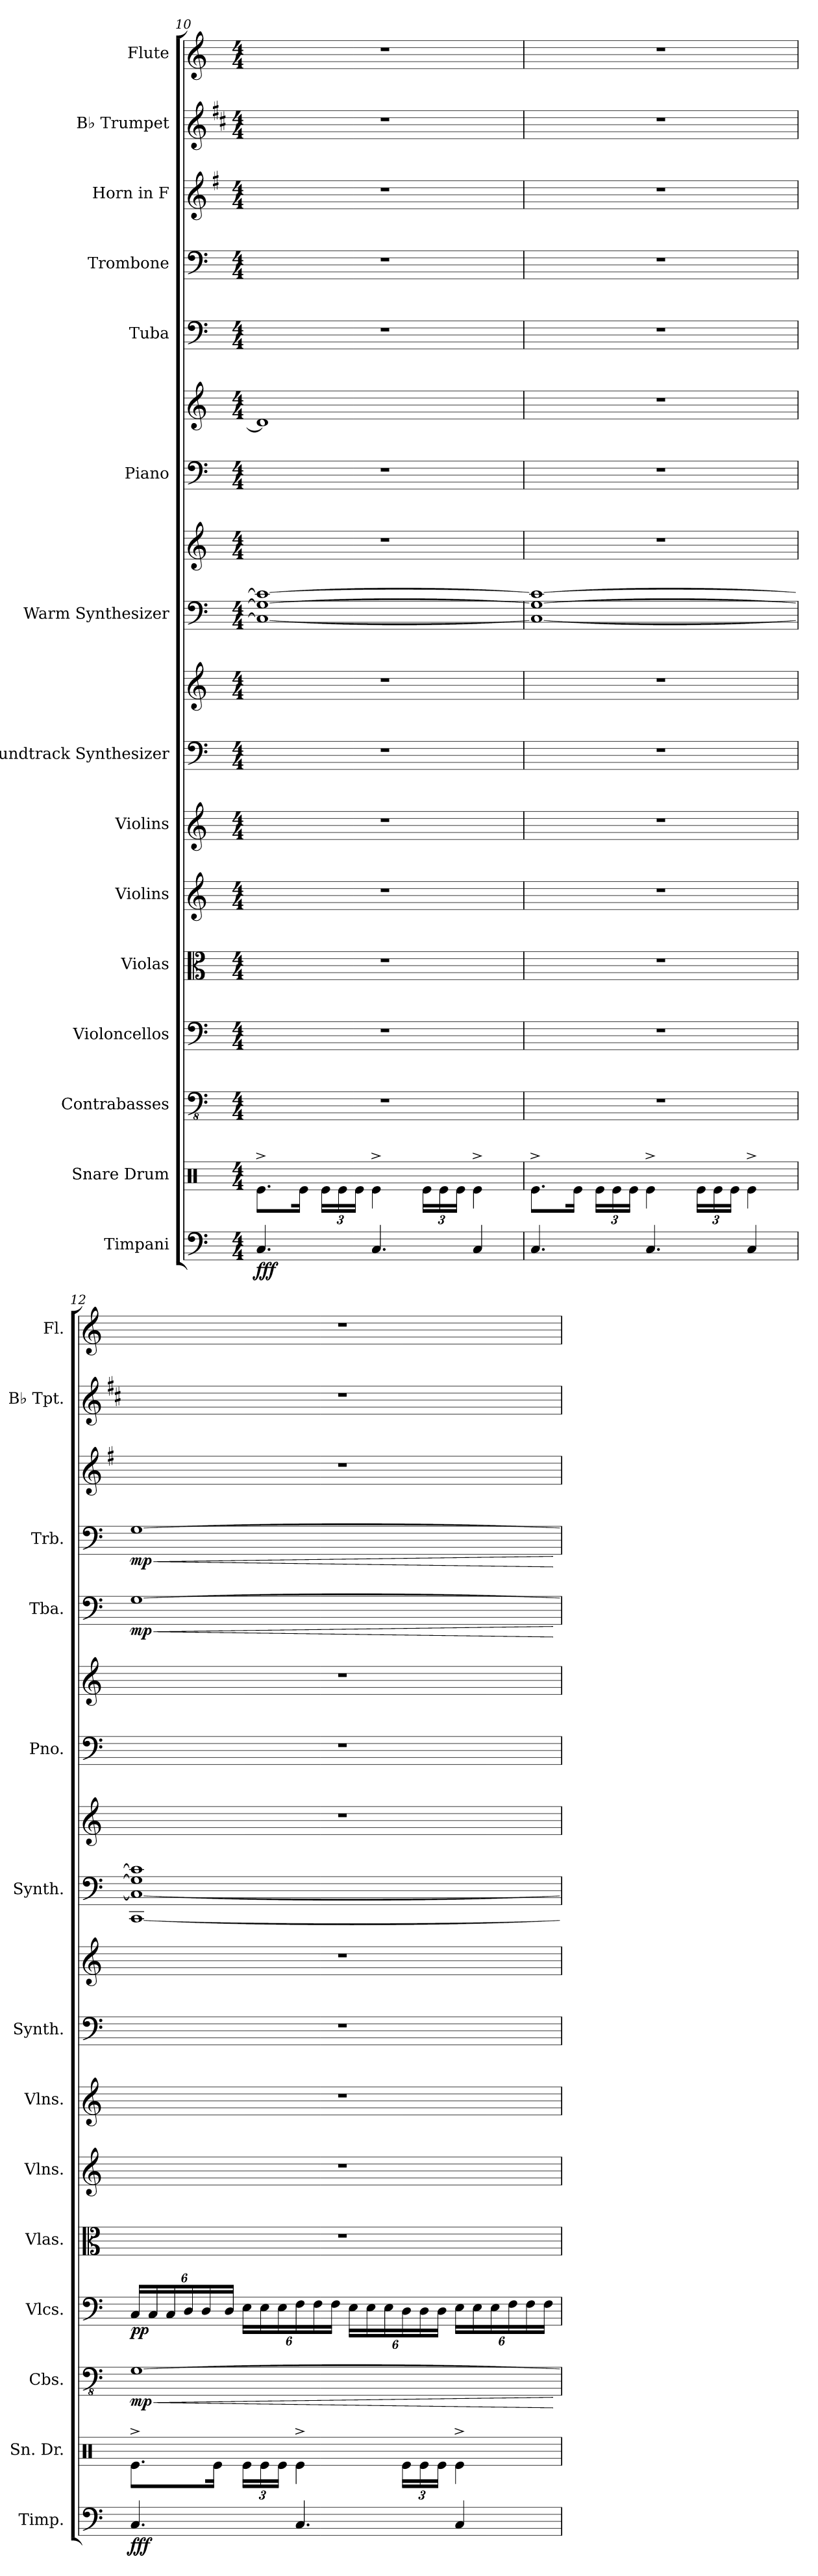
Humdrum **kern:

**kern	**dynam	**kern	**kern	**dynam	**kern	**dynam	**kern	**kern	**kern	**kern	**kern	**kern	**kern	**kern	**kern	**kern	**dynam	**kern	**dynam	**kern	**kern	**kern
*part15	*part15	*part14	*part13	*part13	*part12	*part12	*part11	*part10	*part9	*part8	*part8	*part7	*part7	*part6	*part6	*part5	*part5	*part4	*part4	*part3	*part2	*part1
*staff18	*staff18	*staff17	*staff16	*staff16	*staff15	*staff15	*staff14	*staff13	*staff12	*staff11	*staff10	*staff9	*staff8	*staff7	*staff6	*staff5	*staff5	*staff4	*staff4	*staff3	*staff2	*staff1
*I"Timpani	*	*I"Snare Drum	*I"Contrabasses	*	*I"Violoncellos	*	*I"Violas	*I"Violins	*I"Violins	*I"Soundtrack Synthesizer	*	*I"Warm Synthesizer	*	*I"Piano	*	*I"Tuba	*	*I"Trombone	*	*I"Horn in F	*I"B♭ Trumpet	*I"Flute
*I'Timp.	*	*I'Sn. Dr.	*I'Cbs.	*	*I'Vlcs.	*	*I'Vlas.	*I'Vlns.	*I'Vlns.	*I'Synth.	*	*I'Synth.	*	*I'Pno.	*	*I'Tba.	*	*I'Trb.	*	*	*I'B♭ Tpt.	*I'Fl.
!!LO:PB:g=z
*clefF4	*	*clefX	*clefFv4	*	*clefF4	*	*clefC3	*clefG2	*clefG2	*clefF4	*clefG2	*clefF4	*clefG2	*clefF4	*clefG2	*clefF4	*	*clefF4	*	*clefG2	*clefG2	*clefG2
*	*	*	*	*	*	*	*	*	*	*	*	*	*	*	*	*	*	*	*	*ITrd4c7	*ITrd1c2	*
*k[]	*	*k[]	*k[]	*	*k[]	*	*k[]	*k[]	*k[]	*k[]	*k[]	*k[]	*k[]	*k[]	*k[]	*k[]	*	*k[]	*	*k[]	*k[]	*k[]
*M4/4	*	*M4/4	*M4/4	*	*M4/4	*	*M4/4	*M4/4	*M4/4	*M4/4	*M4/4	*M4/4	*M4/4	*M4/4	*M4/4	*M4/4	*	*M4/4	*	*M4/4	*M4/4	*M4/4
*MM80	*	*MM80	*MM80	*	*MM80	*	*MM80	*MM80	*MM80	*MM80	*MM80	*MM80	*MM80	*MM80	*MM80	*MM80	*	*MM80	*	*MM80	*MM80	*MM80
=10	=10	=10	=10	=10	=10	=10	=10	=10	=10	=10	=10	=10	=10	=10	=10	=10	=10	=10	=10	=10	=10	=10
!	!LO:DY:b	!	!	!	!	!	!	!	!	!	!	!	!	!	!	!	!	!	!	!	!	!
4.C/	fff	8.Re^\L	1r	.	1r	.	1r	1r	1r	1r	1r	1C_ 1G_ 1c_	1r	1r	1d]	1r	.	1r	.	1r	1r	1r
.	.	16Re\Jk	.	.	.	.	.	.	.	.	.	.	.	.	.	.	.	.	.	.	.	.
*	*	*Xbrackettup	*	*	*	*	*	*	*	*	*	*	*	*	*	*	*	*	*	*	*	*
.	.	24Re\LL	.	.	.	.	.	.	.	.	.	.	.	.	.	.	.	.	.	.	.	.
.	.	24Re\	.	.	.	.	.	.	.	.	.	.	.	.	.	.	.	.	.	.	.	.
.	.	24Re\JJ	.	.	.	.	.	.	.	.	.	.	.	.	.	.	.	.	.	.	.	.
4.C/	.	4Re^\	.	.	.	.	.	.	.	.	.	.	.	.	.	.	.	.	.	.	.	.
.	.	24Re\LL	.	.	.	.	.	.	.	.	.	.	.	.	.	.	.	.	.	.	.	.
.	.	24Re\	.	.	.	.	.	.	.	.	.	.	.	.	.	.	.	.	.	.	.	.
.	.	24Re\JJ	.	.	.	.	.	.	.	.	.	.	.	.	.	.	.	.	.	.	.	.
4C/	.	4Re^\	.	.	.	.	.	.	.	.	.	.	.	.	.	.	.	.	.	.	.	.
=11	=11	=11	=11	=11	=11	=11	=11	=11	=11	=11	=11	=11	=11	=11	=11	=11	=11	=11	=11	=11	=11	=11
4.C/	.	8.Re^\L	1r	.	1r	.	1r	1r	1r	1r	1r	1C_ 1G_ 1c_	1r	1r	1r	1r	.	1r	.	1r	1r	1r
.	.	16Re\Jk	.	.	.	.	.	.	.	.	.	.	.	.	.	.	.	.	.	.	.	.
.	.	24Re\LL	.	.	.	.	.	.	.	.	.	.	.	.	.	.	.	.	.	.	.	.
.	.	24Re\	.	.	.	.	.	.	.	.	.	.	.	.	.	.	.	.	.	.	.	.
.	.	24Re\JJ	.	.	.	.	.	.	.	.	.	.	.	.	.	.	.	.	.	.	.	.
4.C/	.	4Re^\	.	.	.	.	.	.	.	.	.	.	.	.	.	.	.	.	.	.	.	.
.	.	24Re\LL	.	.	.	.	.	.	.	.	.	.	.	.	.	.	.	.	.	.	.	.
.	.	24Re\	.	.	.	.	.	.	.	.	.	.	.	.	.	.	.	.	.	.	.	.
.	.	24Re\JJ	.	.	.	.	.	.	.	.	.	.	.	.	.	.	.	.	.	.	.	.
4C/	.	4Re^\	.	.	.	.	.	.	.	.	.	.	.	.	.	.	.	.	.	.	.	.
!!LO:PB:g=z
=12	=12	=12	=12	=12	=12	=12	=12	=12	=12	=12	=12	=12	=12	=12	=12	=12	=12	=12	=12	=12	=12	=12
!	!	!	!	!LO:HP:b	!	!	!	!	!	!	!	!	!	!	!	!	!	!	!	!	!	!
*	*	*	*	*	*Xbrackettup	*	*	*	*	*	*	*	*	*	*	*	*	*	*	*	*	*
!	!LO:DY:b	!	!	!LO:DY:n=1:b	!	!LO:DY:b	!	!	!	!	!	!	!	!	!	!	!LO:HP:b	!	!LO:HP:b	!	!	!
!	!	!	!	!	!	!	!	!	!	!	!	!	!	!	!	!	!LO:DY:n=1:b	!	!LO:DY:n=1:b	!	!	!
4.C/	fff	8.Re^\L	[1GG	< mp	24C/LL	pp	1r	1r	1r	1r	1r	[1CC 1C_ 1G] 1c]	1r	1r	1r	[1G	< mp	[1G	< mp	1r	1r	1r
.	.	.	.	.	24C/	.	.	.	.	.	.	.	.	.	.	.	.	.	.	.	.	.
.	.	.	.	.	24C/	.	.	.	.	.	.	.	.	.	.	.	.	.	.	.	.	.
.	.	.	.	.	24D/	.	.	.	.	.	.	.	.	.	.	.	.	.	.	.	.	.
.	.	.	.	.	24D/	.	.	.	.	.	.	.	.	.	.	.	.	.	.	.	.	.
.	.	16Re\Jk	.	.	.	.	.	.	.	.	.	.	.	.	.	.	.	.	.	.	.	.
.	.	.	.	.	24D/JJ	.	.	.	.	.	.	.	.	.	.	.	.	.	.	.	.	.
.	.	24Re\LL	.	.	24E\LL	.	.	.	.	.	.	.	.	.	.	.	.	.	.	.	.	.
.	.	24Re\	.	.	24E\	.	.	.	.	.	.	.	.	.	.	.	.	.	.	.	.	.
.	.	24Re\JJ	.	.	24E\	.	.	.	.	.	.	.	.	.	.	.	.	.	.	.	.	.
4.C/	.	4Re^\	.	.	24F\	.	.	.	.	.	.	.	.	.	.	.	.	.	.	.	.	.
.	.	.	.	.	24F\	.	.	.	.	.	.	.	.	.	.	.	.	.	.	.	.	.
.	.	.	.	.	24F\JJ	.	.	.	.	.	.	.	.	.	.	.	.	.	.	.	.	.
.	.	.	.	.	24E\LL	.	.	.	.	.	.	.	.	.	.	.	.	.	.	.	.	.
.	.	.	.	.	24E\	.	.	.	.	.	.	.	.	.	.	.	.	.	.	.	.	.
.	.	.	.	.	24E\	.	.	.	.	.	.	.	.	.	.	.	.	.	.	.	.	.
.	.	24Re\LL	.	.	24D\	.	.	.	.	.	.	.	.	.	.	.	.	.	.	.	.	.
.	.	24Re\	.	.	24D\	.	.	.	.	.	.	.	.	.	.	.	.	.	.	.	.	.
.	.	24Re\JJ	.	.	24D\JJ	.	.	.	.	.	.	.	.	.	.	.	.	.	.	.	.	.
4C/	.	4Re^\	.	.	24E\LL	.	.	.	.	.	.	.	.	.	.	.	.	.	.	.	.	.
.	.	.	.	.	24E\	.	.	.	.	.	.	.	.	.	.	.	.	.	.	.	.	.
.	.	.	.	.	24E\	.	.	.	.	.	.	.	.	.	.	.	.	.	.	.	.	.
.	.	.	.	.	24F\	.	.	.	.	.	.	.	.	.	.	.	.	.	.	.	.	.
.	.	.	.	.	24F\	.	.	.	.	.	.	.	.	.	.	.	.	.	.	.	.	.
.	.	.	.	.	24F\JJ	.	.	.	.	.	.	.	.	.	.	.	.	.	.	.	.	.
.	.	.	.	[	.	.	.	.	.	.	.	.	.	.	.	.	[	.	[	.	.	.
=	=	=	=	=	=	=	=	=	=	=	=	=	=	=	=	=	=	=	=	=	=	=
*-	*-	*-	*-	*-	*-	*-	*-	*-	*-	*-	*-	*-	*-	*-	*-	*-	*-	*-	*-	*-	*-	*-
